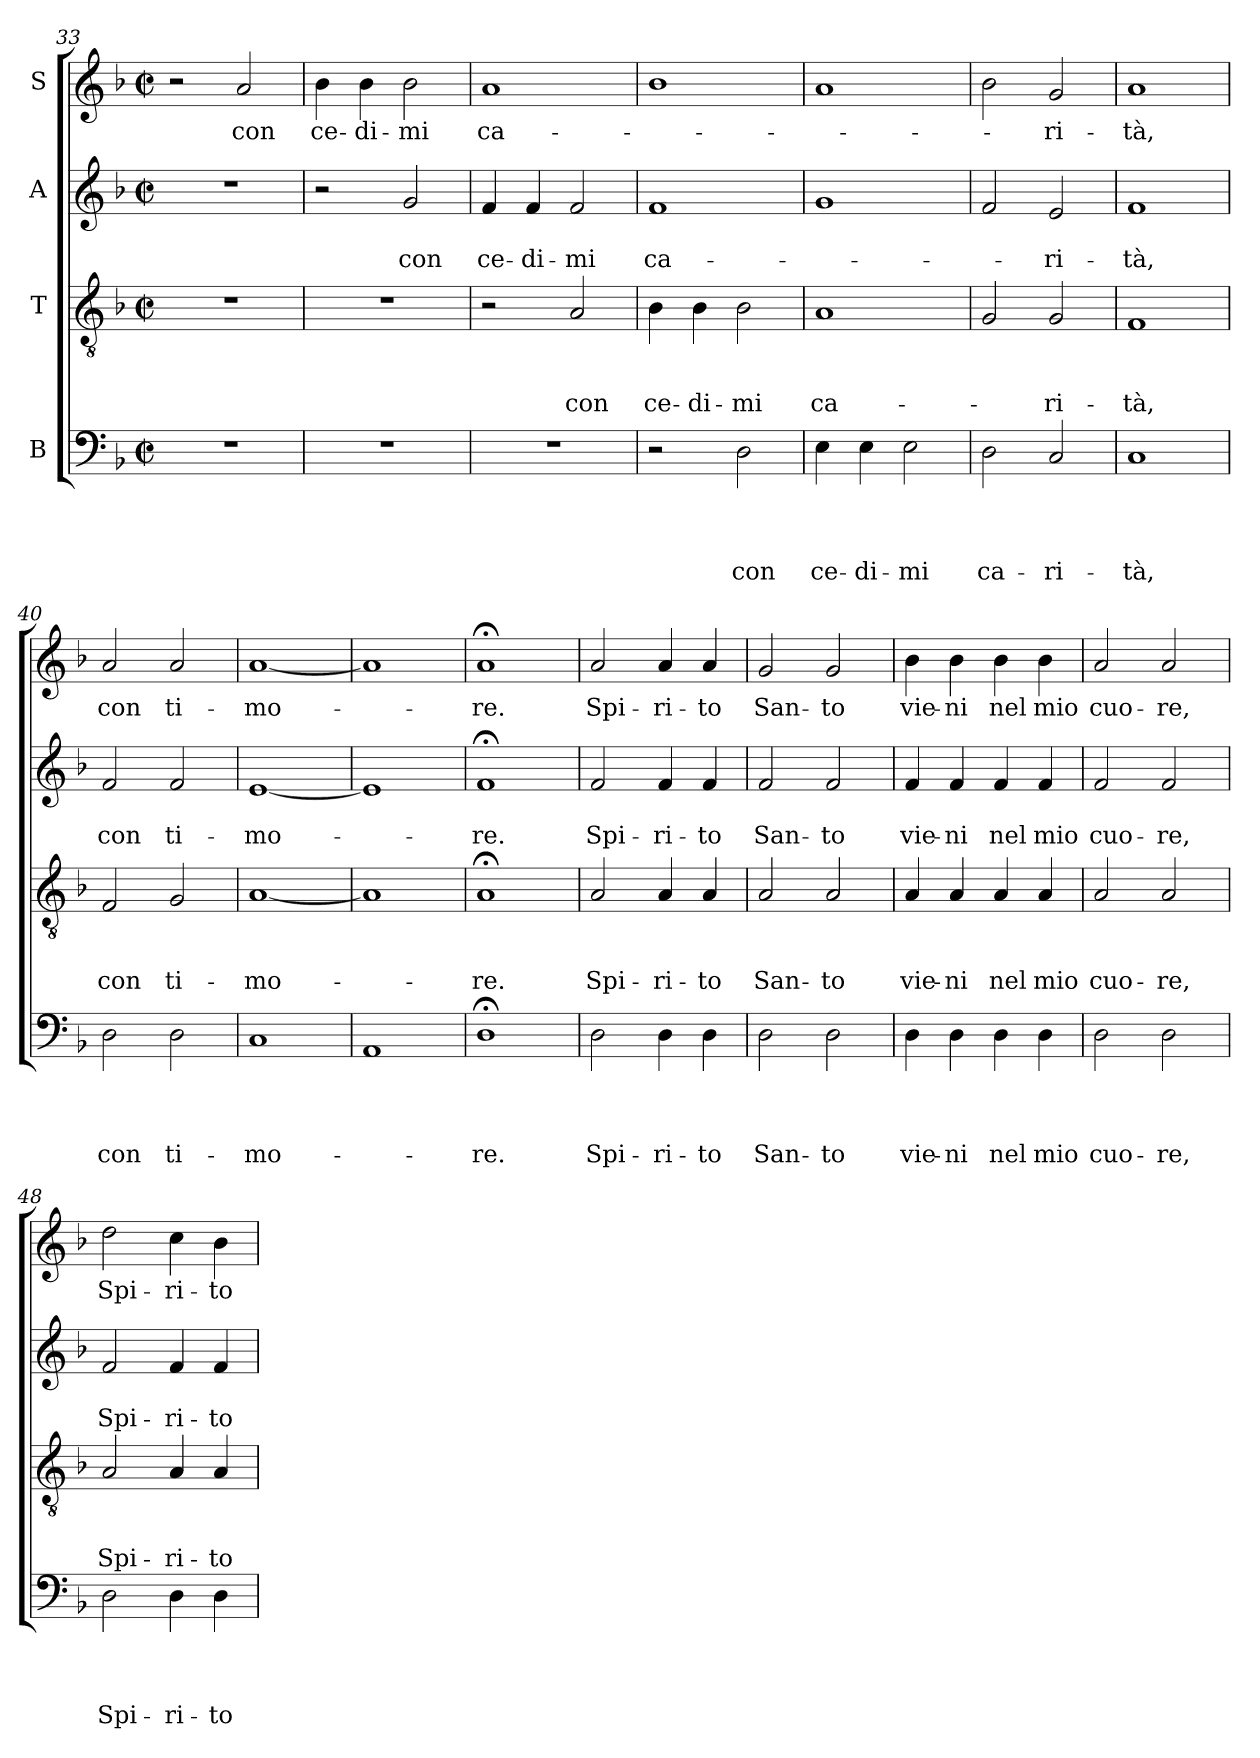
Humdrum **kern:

**kern	**text	**text	**text	**text	**kern	**text	**text	**text	**kern	**text	**text	**kern	**text
*part4	*part4	*part4	*part4	*part4	*part3	*part3	*part3	*part3	*part2	*part2	*part2	*part1	*part1
*staff4	*staff4	*staff4	*staff4	*staff4	*staff3	*staff3	*staff3	*staff3	*staff2	*staff2	*staff2	*staff1	*staff1
*I"B	*	*	*	*	*I"T	*	*	*	*I"A	*	*	*I"S	*
*clefF4	*	*	*	*	*clefGv2	*	*	*	*clefG2	*	*	*clefG2	*
*k[b-]	*	*	*	*	*k[b-]	*	*	*	*k[b-]	*	*	*k[b-]	*
*F:	*	*	*	*	*F:	*	*	*	*F:	*	*	*F:	*
*M2/2	*	*	*	*	*M2/2	*	*	*	*M2/2	*	*	*M2/2	*
*met(c|)	*	*	*	*	*met(c|)	*	*	*	*met(c|)	*	*	*met(c|)	*
=33	=33	=33	=33	=33	=33	=33	=33	=33	=33	=33	=33	=33	=33
1r	.	.	.	.	1r	.	.	.	1r	.	.	2r	.
!	!	!	!	!	!	!	!	!	!	!	!	!	!LO:LY:b
.	.	.	.	.	.	.	.	.	.	.	.	2a/	con
=34	=34	=34	=34	=34	=34	=34	=34	=34	=34	=34	=34	=34	=34
!	!	!	!	!	!	!	!	!	!	!	!	!	!LO:LY:b
1r	.	.	.	.	1r	.	.	.	2r	.	.	4b-\	ce-
!	!	!	!	!	!	!	!	!	!	!	!	!	!LO:LY:b
.	.	.	.	.	.	.	.	.	.	.	.	4b-\	-di-
!	!	!	!	!	!	!	!	!	!	!	!LO:LY:b	!	!LO:LY:b
.	.	.	.	.	.	.	.	.	2g/	.	con	2b-\	-mi
=35	=35	=35	=35	=35	=35	=35	=35	=35	=35	=35	=35	=35	=35
!	!	!	!	!	!	!	!	!	!	!	!LO:LY:b	!	!LO:LY:b
1r	.	.	.	.	2r	.	.	.	4f/	.	ce-	1a	ca-
!	!	!	!	!	!	!	!	!	!	!	!LO:LY:b	!	!
.	.	.	.	.	.	.	.	.	4f/	.	-di-	.	.
!	!	!	!	!	!	!	!	!LO:LY:b	!	!	!LO:LY:b	!	!
.	.	.	.	.	2A/	.	.	con	2f/	.	-mi	.	.
!!LO:LB:g=z
=36	=36	=36	=36	=36	=36	=36	=36	=36	=36	=36	=36	=36	=36
!	!	!	!	!	!	!	!	!LO:LY:b	!	!	!LO:LY:b	!	!
2r	.	.	.	.	4B-\	.	.	ce-	1f	.	ca-	1b-	.
!	!	!	!	!	!	!	!	!LO:LY:b	!	!	!	!	!
.	.	.	.	.	4B-\	.	.	-di-	.	.	.	.	.
!	!	!	!	!LO:LY:b	!	!	!	!LO:LY:b	!	!	!	!	!
2D\	.	.	.	con	2B-\	.	.	-mi	.	.	.	.	.
=37	=37	=37	=37	=37	=37	=37	=37	=37	=37	=37	=37	=37	=37
!	!	!	!	!LO:LY:b	!	!	!	!LO:LY:b	!	!	!	!	!
4E\	.	.	.	ce-	1A	.	.	ca-	1g	.	.	1a	.
!	!	!	!	!LO:LY:b	!	!	!	!	!	!	!	!	!
4E\	.	.	.	-di-	.	.	.	.	.	.	.	.	.
!	!	!	!	!LO:LY:b	!	!	!	!	!	!	!	!	!
2E\	.	.	.	-mi	.	.	.	.	.	.	.	.	.
=38	=38	=38	=38	=38	=38	=38	=38	=38	=38	=38	=38	=38	=38
!	!	!	!	!LO:LY:b	!	!	!	!	!	!	!	!	!
2D\	.	.	.	ca-	2G/	.	.	.	2f/	.	.	2b-\	.
!	!	!	!	!LO:LY:b	!	!	!	!LO:LY:b	!	!	!LO:LY:b	!	!LO:LY:b
2C/	.	.	.	-ri-	2G/	.	.	-ri-	2e/	.	-ri-	2g/	-ri-
=39	=39	=39	=39	=39	=39	=39	=39	=39	=39	=39	=39	=39	=39
!	!	!	!	!LO:LY:b	!	!	!	!LO:LY:b	!	!	!LO:LY:b	!	!LO:LY:b
1C	.	.	.	-tà,	1F	.	.	-tà,	1f	.	-tà,	1a	-tà,
=40	=40	=40	=40	=40	=40	=40	=40	=40	=40	=40	=40	=40	=40
!	!	!	!	!LO:LY:b	!	!	!	!LO:LY:b	!	!	!LO:LY:b	!	!LO:LY:b
2D\	.	.	.	con	2F/	.	.	con	2f/	.	con	2a/	con
!	!	!	!	!LO:LY:b	!	!	!	!LO:LY:b	!	!	!LO:LY:b	!	!LO:LY:b
2D\	.	.	.	ti-	2G/	.	.	ti-	2f/	.	ti-	2a/	ti-
=41	=41	=41	=41	=41	=41	=41	=41	=41	=41	=41	=41	=41	=41
!	!	!	!	!LO:LY:b	!	!	!	!LO:LY:b	!	!	!LO:LY:b	!	!LO:LY:b
1C	.	.	.	-mo-	[<1A	.	.	-mo-	[<1e	.	-mo-	[<1a	-mo-
=42	=42	=42	=42	=42	=42	=42	=42	=42	=42	=42	=42	=42	=42
1AA	.	.	.	.	1A]	.	.	.	1e]	.	.	1a]	.
=43	=43	=43	=43	=43	=43	=43	=43	=43	=43	=43	=43	=43	=43
!	!	!	!	!LO:LY:b	!	!	!	!LO:LY:b	!	!	!LO:LY:b	!	!LO:LY:b
1D;<	.	.	.	-re.	1A;	.	.	-re.	1f;	.	-re.	1a;	-re.
=44	=44	=44	=44	=44	=44	=44	=44	=44	=44	=44	=44	=44	=44
!	!	!	!	!LO:LY:b	!	!	!	!LO:LY:b	!	!	!LO:LY:b	!	!LO:LY:b
2D\	.	.	.	Spi-	2A/	.	.	Spi-	2f/	.	Spi-	2a/	Spi-
!	!	!	!	!LO:LY:b	!	!	!	!LO:LY:b	!	!	!LO:LY:b	!	!LO:LY:b
4D\	.	.	.	-ri-	4A/	.	.	-ri-	4f/	.	-ri-	4a/	-ri-
!	!	!	!	!LO:LY:b	!	!	!	!LO:LY:b	!	!	!LO:LY:b	!	!LO:LY:b
4D\	.	.	.	-to	4A/	.	.	-to	4f/	.	-to	4a/	-to
=45	=45	=45	=45	=45	=45	=45	=45	=45	=45	=45	=45	=45	=45
!	!	!	!	!LO:LY:b	!	!	!	!LO:LY:b	!	!	!LO:LY:b	!	!LO:LY:b
2D\	.	.	.	San-	2A/	.	.	San-	2f/	.	San-	2g/	San-
!	!	!	!	!LO:LY:b	!	!	!	!LO:LY:b	!	!	!LO:LY:b	!	!LO:LY:b
2D\	.	.	.	-to	2A/	.	.	-to	2f/	.	-to	2g/	-to
!!LO:PB:g=z
=46	=46	=46	=46	=46	=46	=46	=46	=46	=46	=46	=46	=46	=46
!	!	!	!	!LO:LY:b	!	!	!	!LO:LY:b	!	!	!LO:LY:b	!	!LO:LY:b
4D\	.	.	.	vie-	4A/	.	.	vie-	4f/	.	vie-	4b-\	vie-
!	!	!	!	!LO:LY:b	!	!	!	!LO:LY:b	!	!	!LO:LY:b	!	!LO:LY:b
4D\	.	.	.	-ni	4A/	.	.	-ni	4f/	.	-ni	4b-\	-ni
!	!	!	!	!LO:LY:b	!	!	!	!LO:LY:b	!	!	!LO:LY:b	!	!LO:LY:b
4D\	.	.	.	nel	4A/	.	.	nel	4f/	.	nel	4b-\	nel
!	!	!	!	!LO:LY:b	!	!	!	!LO:LY:b	!	!	!LO:LY:b	!	!LO:LY:b
4D\	.	.	.	mio	4A/	.	.	mio	4f/	.	mio	4b-\	mio
=47	=47	=47	=47	=47	=47	=47	=47	=47	=47	=47	=47	=47	=47
!	!	!	!	!LO:LY:b	!	!	!	!LO:LY:b	!	!	!LO:LY:b	!	!LO:LY:b
2D\	.	.	.	cuo-	2A/	.	.	cuo-	2f/	.	cuo-	2a/	cuo-
!	!	!	!	!LO:LY:b	!	!	!	!LO:LY:b	!	!	!LO:LY:b	!	!LO:LY:b
2D\	.	.	.	-re,	2A/	.	.	-re,	2f/	.	-re,	2a/	-re,
=48	=48	=48	=48	=48	=48	=48	=48	=48	=48	=48	=48	=48	=48
!	!	!	!	!LO:LY:b	!	!	!	!LO:LY:b	!	!	!LO:LY:b	!	!LO:LY:b
2D\	.	.	.	Spi-	2A/	.	.	Spi-	2f/	.	Spi-	2dd\	Spi-
!	!	!	!	!LO:LY:b	!	!	!	!LO:LY:b	!	!	!LO:LY:b	!	!LO:LY:b
4D\	.	.	.	-ri-	4A/	.	.	-ri-	4f/	.	-ri-	4cc\	-ri-
!	!	!	!	!LO:LY:b	!	!	!	!LO:LY:b	!	!	!LO:LY:b	!	!LO:LY:b
4D\	.	.	.	-to	4A/	.	.	-to	4f/	.	-to	4b-\	-to
=	=	=	=	=	=	=	=	=	=	=	=	=	=
*-	*-	*-	*-	*-	*-	*-	*-	*-	*-	*-	*-	*-	*-
